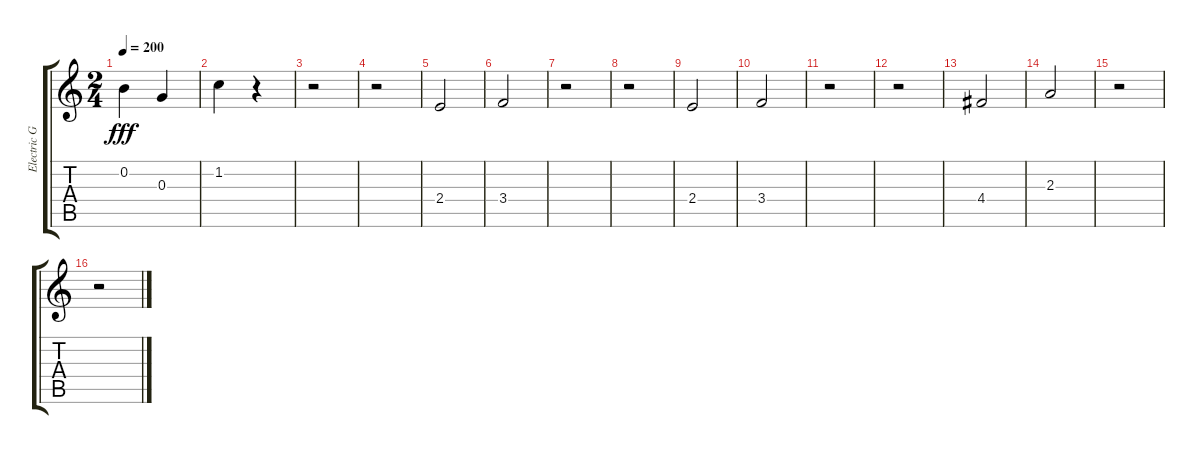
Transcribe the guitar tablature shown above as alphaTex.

\track ("Electric Guitar 3" "Electric G") {instrument distortionguitar}
\staff {score tabs}
\tuning (E4 B3 G3 D3 A2 E2) {hide}
\ts (2 4)
\tempo 200
\clef g2
\ks c
0.2.4{dy fff} 0.3.4 |
1.2.4 r.4 |
r.2 |
r.2 |
2.4.2 |
3.4.2 |
r.2 |
r.2 |
2.4.2 |
3.4.2 |
r.2 |
r.2 |
4.4.2 |
2.3.2 |
r.2 |
r.2
